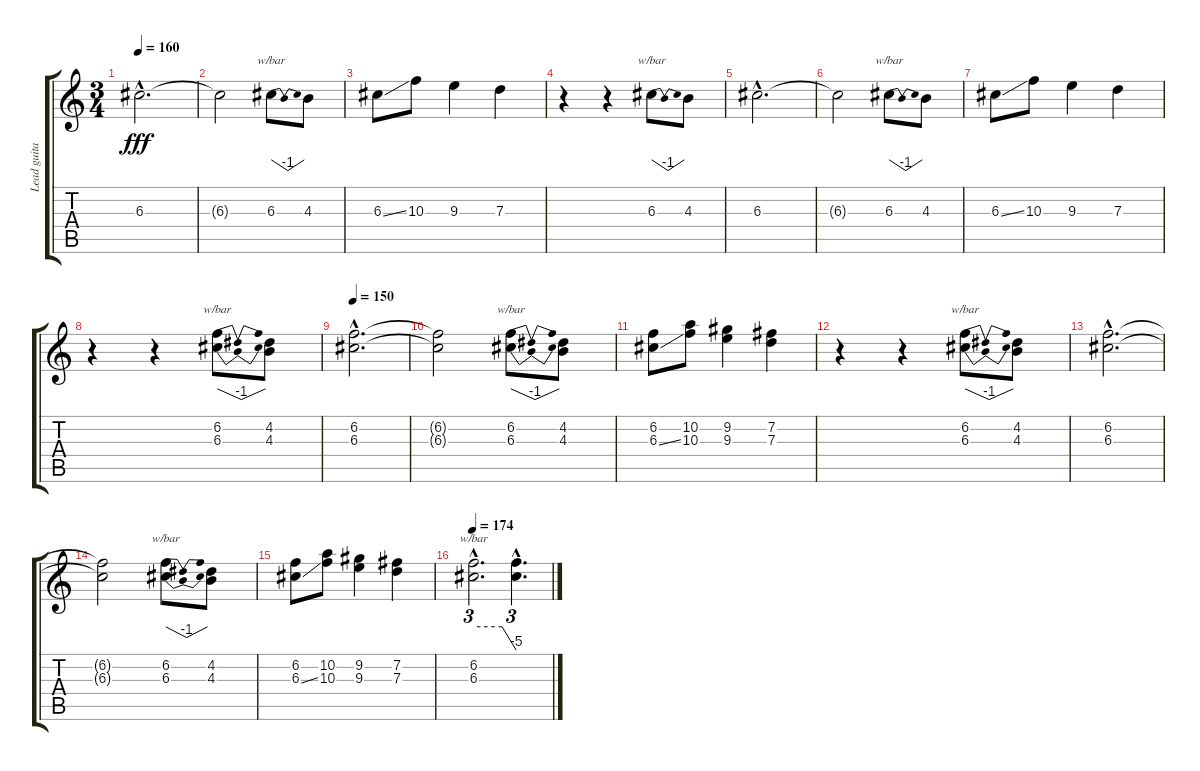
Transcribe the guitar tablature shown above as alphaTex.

\track ("Lead guitar" "Lead guita") {instrument distortionguitar}
\staff {score tabs}
\tuning (E4 B3 G3 D3 A2 E2) {hide}
\ts (3 4)
\tempo 160
\clef g2
\ks c
6.3{hac}.2{d dy fff} |
6.3{t}.2 6.3.8{tbe (dip default 0 0 30 -4 60 0)} 4.3.8 |
6.3{ss}.8 10.3.8 9.3.4 7.3.4 |
r.4 r.4 6.3.8{tbe (dip default 0 0 30 -4 60 0)} 4.3.8 |
6.3{hac}.2{d} |
6.3{t}.2 6.3.8{tbe (dip default 0 0 30 -4 60 0)} 4.3.8 |
6.3{ss}.8 10.3.8 9.3.4 7.3.4 |
r.4 r.4 (6.2 6.3).8{tbe (dip default 0 0 30 -4 60 0)} (4.2 4.3).8 |
\tempo 150
(6.2{hac} 6.3{hac}).2{d} |
(6.2{t} 6.3{t}).2 (6.2 6.3).8{tbe (dip default 0 0 30 -4 60 0)} (4.2 4.3).8 |
(6.2 6.3{ss}).8 (10.2 10.3).8 (9.2 9.3).4 (7.2 7.3).4 |
r.4 r.4 (6.2 6.3).8{tbe (dip default 0 0 30 -4 60 0)} (4.2 4.3).8 |
(6.2{hac} 6.3{hac}).2{d} |
(6.2{t} 6.3{t}).2 (6.2 6.3).8{tbe (dip default 0 0 30 -4 60 0)} (4.2 4.3).8 |
(6.2 6.3{ss}).8 (10.2 10.3).8 (9.2 9.3).4 (7.2 7.3).4 |
\tempo 174
(6.2{hac} 6.3{hac}).2{d tu (3 2) tbe (custom default 0 0 40 0 60 -20)} (6.2{hac t} 6.3{hac t}).4{d tu (3 2)}
